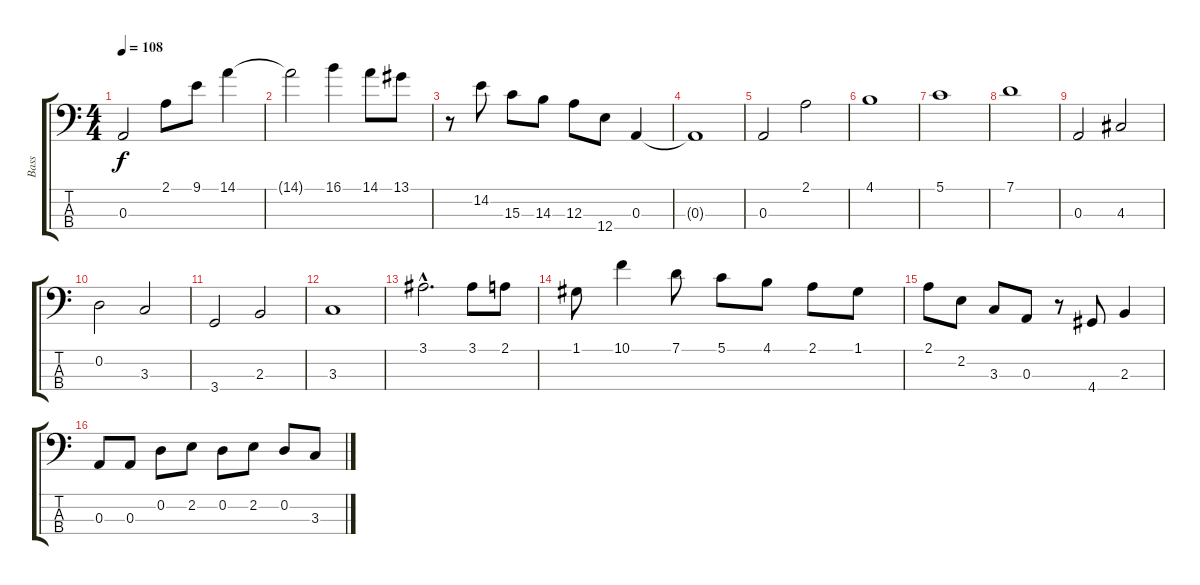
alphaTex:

\track ("Bass" "Bass") {instrument electricbassfinger}
\staff {score tabs}
\tuning (G2 D2 A1 E1) {hide}
\ts (4 4)
\tempo 108
\clef f4
\ks c
0.3.2{dy f} 2.1.8 9.1.8 14.1.4 |
14.1{t}.2 16.1.4 14.1.8 13.1.8 |
r.8 14.2.8 15.3.8 14.3.8 12.3.8 12.4.8 0.3.4 |
0.3{t}.1 |
0.3.2 2.1.2 |
4.1.1 |
5.1.1 |
7.1.1 |
0.3.2 4.3.2 |
0.2.2 3.3.2 |
3.4.2 2.3.2 |
3.3.1 |
3.1{hac}.2{d} 3.1.8 2.1.8 |
1.1.8 10.1.4 7.1.8 5.1.8 4.1.8 2.1.8 1.1.8 |
2.1.8 2.2.8 3.3.8 0.3.8 r.8 4.4.8 2.3.4 |
0.3.8 0.3.8 0.2.8 2.2.8 0.2.8 2.2.8 0.2.8 3.3.8
